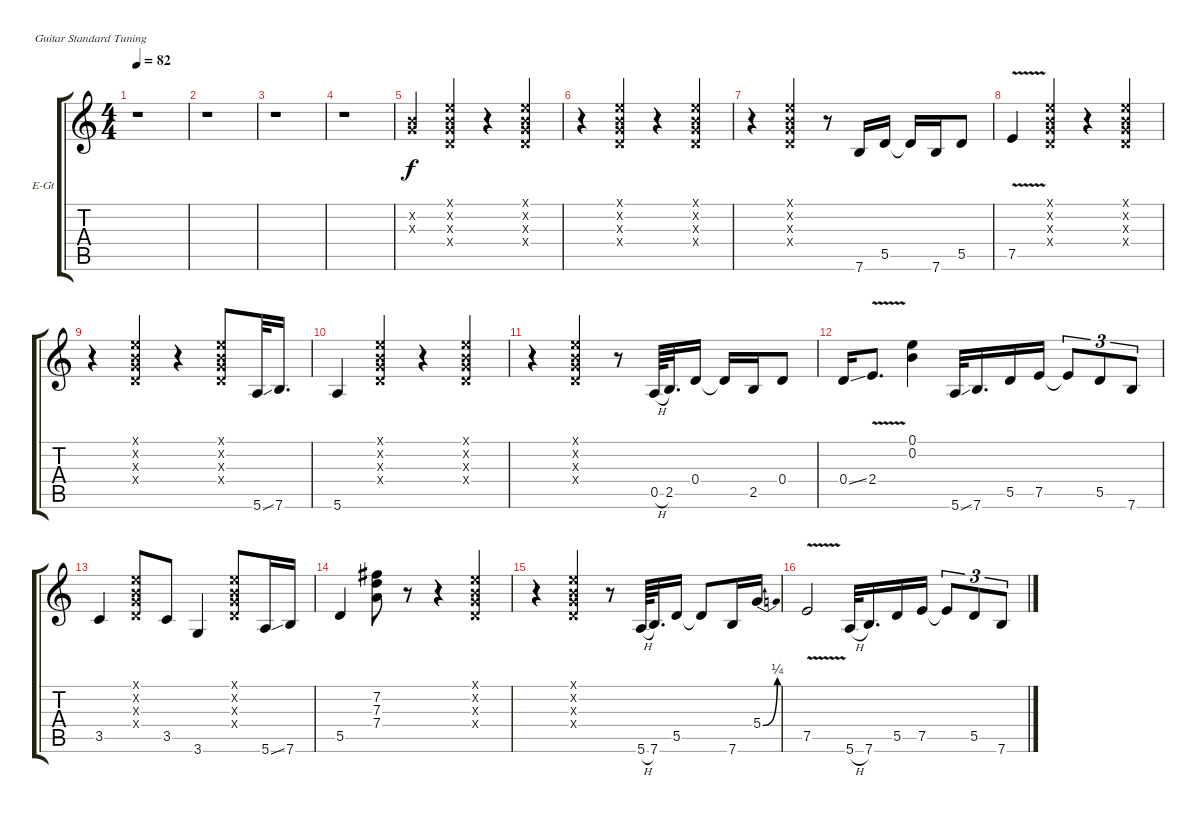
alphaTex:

\bracketExtendMode groupsimilarinstruments
\firstSystemTrackNameOrientation horizontal
\otherSystemsTrackNameOrientation horizontal
\track ("Guitar 2" "E-Gt") {instrument electricguitarclean}
\staff {score tabs}
\tuning (E4 B3 G3 D3 A2 E2)
\ts (4 4)
\tempo 82
\clef g2
\ks c
r.1{dy f instrument electricguitarclean} |
r.1 |
r.1 |
r.1 |
(0.2{x} 0.3{x}).4 (0.1{x} 0.2{x} 0.3{x} 0.4{x}).4 r.4 (0.1{x} 0.2{x} 0.3{x} 0.4{x}).4 |
r.4 (0.1{x} 0.2{x} 0.3{x} 0.4{x}).4 r.4 (0.1{x} 0.2{x} 0.3{x} 0.4{x}).4 |
r.4 (0.1{x} 0.2{x} 0.3{x} 0.4{x}).4 r.8 7.6.16 5.5.16 5.5{t}.16 7.6.16 5.5.8 |
7.5{v}.4 (0.1{x} 0.2{x} 0.3{x} 0.4{x}).4 r.4 (0.1{x} 0.2{x} 0.3{x} 0.4{x}).4 |
r.4 (0.1{x} 0.2{x} 0.3{x} 0.4{x}).4 r.4 (0.1{x} 0.2{x} 0.3{x} 0.4{x}).8 5.6{ss}.32 7.6.16{d} |
5.6.4 (0.1{x} 0.2{x} 0.3{x} 0.4{x}).4 r.4 (0.1{x} 0.2{x} 0.3{x} 0.4{x}).4 |
r.4 (0.1{x} 0.2{x} 0.3{x} 0.4{x}).4 r.8 0.5{h}.64 2.5.32{d} 0.4.16 0.4{t}.16 2.5.16 0.4.8 |
0.4{ss}.16 2.4{v}.8{d} (0.1 0.2).4 5.6{ss}.32 7.6.16{d} 5.5.16 7.5.16 7.5{t}.8{tu (3 2)} 5.5.8{tu (3 2)} 7.6.8{tu (3 2)} |
3.5.4 (0.1{x} 0.2{x} 0.3{x} 0.4{x}).8 3.5.8 3.6.4 (0.1{x} 0.2{x} 0.3{x} 0.4{x}).8 5.6{ss}.16 7.6.16 |
5.5.4 (7.2 7.3 7.4).8 r.8 r.4 (0.1{x} 0.2{x} 0.3{x} 0.4{x}).4 |
r.4 (0.1{x} 0.2{x} 0.3{x} 0.4{x}).4 r.8 5.6{h}.64 7.6.32{d} 5.5.16 5.5{t}.8 7.6.16 5.4{be (bend 0 0 60 1)}.16 |
7.5{v}.2 5.6{h}.32 7.6.16{d} 5.5.16 7.5.16 7.5{t}.8{tu (3 2)} 5.5.8{tu (3 2)} 7.6.8{tu (3 2)}
